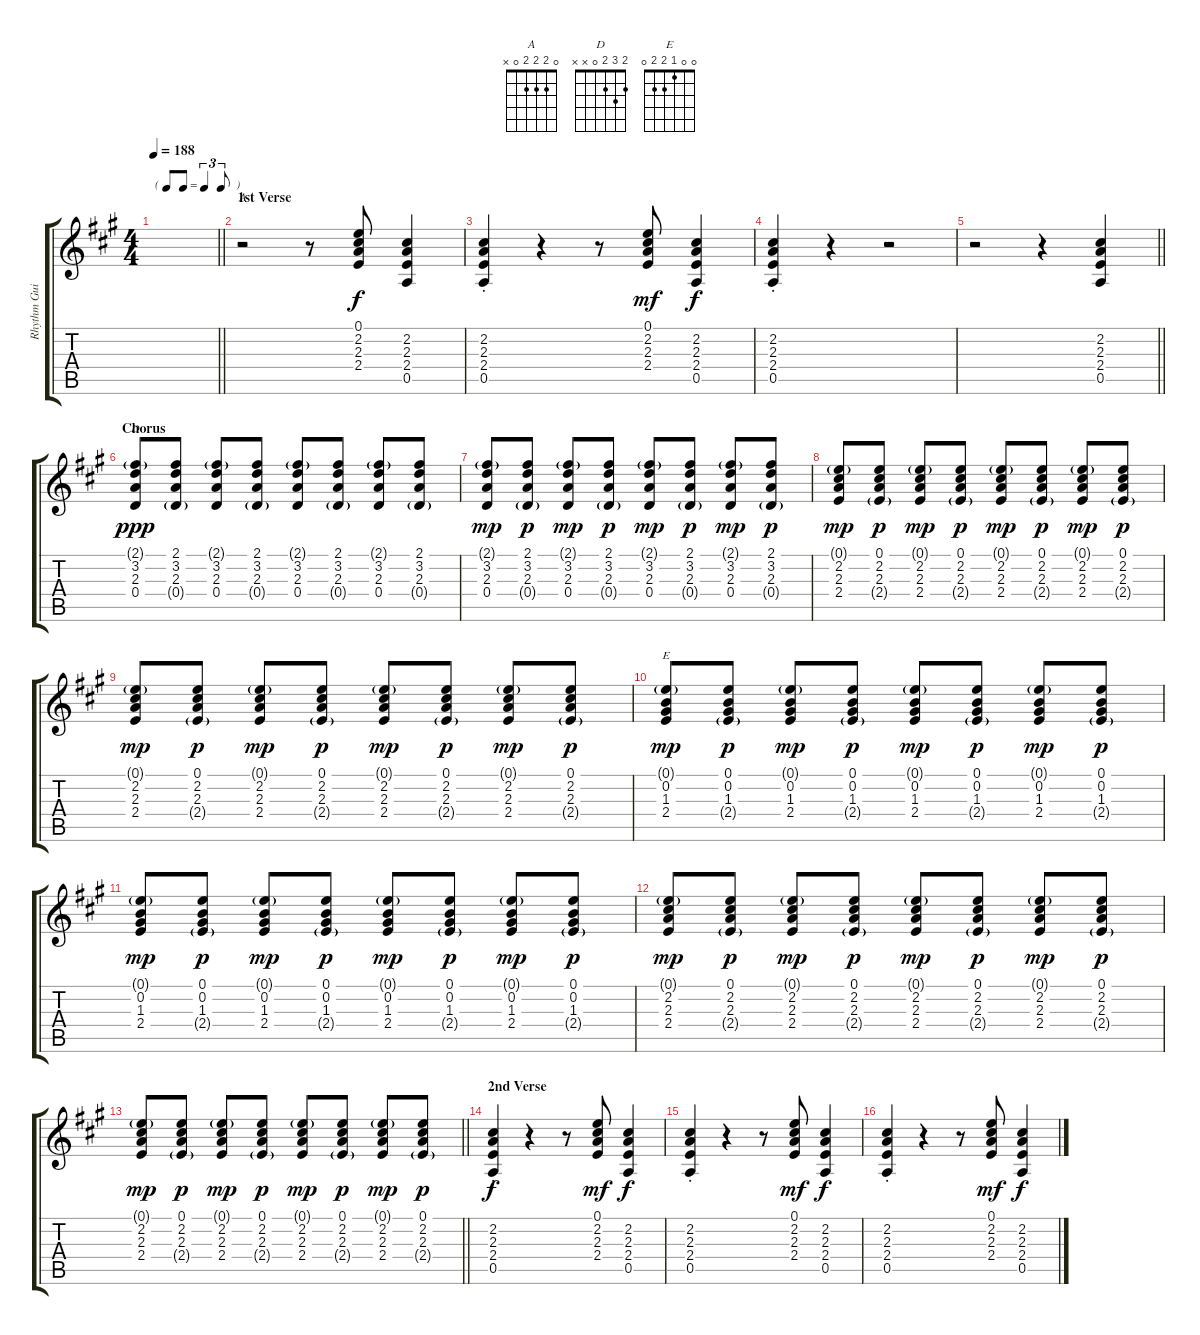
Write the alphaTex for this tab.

\track ("Rhythm Guitar" "Rhythm Gui") {instrument acousticguitarsteel}
\staff {score tabs}
\tuning (E4 B3 G3 D3 A2 E2) {hide}
\chord ("A" 0 2 2 2 0 x)
\chord ("D" 2 3 2 0 x x)
\chord ("E" 0 0 1 2 2 0)
\ts (4 4)
\tf triplet8th
\tempo 188
\clef g2
\barLineRight lightlight
\ks a
|
\section ("" "1st Verse")
r.2{ch "A"} r.8 (0.1 2.2 2.3 2.4).8 (2.2 2.3 2.4 0.5).4{dy f} |
(2.2{st} 2.3{st} 2.4{st} 0.5{st}).4 r.4 r.8 (0.1 2.2 2.3 2.4).8{dy mf} (2.2 2.3 2.4 0.5).4{dy f} |
(2.2{st} 2.3{st} 2.4{st} 0.5{st}).4 r.4 r.2 |
\barLineRight lightlight
r.2 r.4 (2.2 2.3 2.4 0.5).4 |
\section ("" "Chorus")
(2.1{g} 3.2 2.3 0.4).8{ch "D" dy ppp} (2.1 3.2 2.3 0.4{g}).8 (2.1{g} 3.2 2.3 0.4).8 (2.1 3.2 2.3 0.4{g}).8 (2.1{g} 3.2 2.3 0.4).8 (2.1 3.2 2.3 0.4{g}).8 (2.1{g} 3.2 2.3 0.4).8 (2.1 3.2 2.3 0.4{g}).8 |
(2.1{g} 3.2 2.3 0.4).8{dy mp} (2.1 3.2 2.3 0.4{g}).8{dy p} (2.1{g} 3.2 2.3 0.4).8{dy mp} (2.1 3.2 2.3 0.4{g}).8{dy p} (2.1{g} 3.2 2.3 0.4).8{dy mp} (2.1 3.2 2.3 0.4{g}).8{dy p} (2.1{g} 3.2 2.3 0.4).8{dy mp} (2.1 3.2 2.3 0.4{g}).8{dy p} |
(0.1{g} 2.2 2.3 2.4).8{dy mp} (0.1 2.2 2.3 2.4{g}).8{dy p} (0.1{g} 2.2 2.3 2.4).8{dy mp} (0.1 2.2 2.3 2.4{g}).8{dy p} (0.1{g} 2.2 2.3 2.4).8{dy mp} (0.1 2.2 2.3 2.4{g}).8{dy p} (0.1{g} 2.2 2.3 2.4).8{dy mp} (0.1 2.2 2.3 2.4{g}).8{dy p} |
(0.1{g} 2.2 2.3 2.4).8{dy mp} (0.1 2.2 2.3 2.4{g}).8{dy p} (0.1{g} 2.2 2.3 2.4).8{dy mp} (0.1 2.2 2.3 2.4{g}).8{dy p} (0.1{g} 2.2 2.3 2.4).8{dy mp} (0.1 2.2 2.3 2.4{g}).8{dy p} (0.1{g} 2.2 2.3 2.4).8{dy mp} (0.1 2.2 2.3 2.4{g}).8{dy p} |
(0.1{g} 0.2 1.3 2.4).8{ch "E" dy mp} (0.1 0.2 1.3 2.4{g}).8{dy p} (0.1{g} 0.2 1.3 2.4).8{dy mp} (0.1 0.2 1.3 2.4{g}).8{dy p} (0.1{g} 0.2 1.3 2.4).8{dy mp} (0.1 0.2 1.3 2.4{g}).8{dy p} (0.1{g} 0.2 1.3 2.4).8{dy mp} (0.1 0.2 1.3 2.4{g}).8{dy p} |
(0.1{g} 0.2 1.3 2.4).8{dy mp} (0.1 0.2 1.3 2.4{g}).8{dy p} (0.1{g} 0.2 1.3 2.4).8{dy mp} (0.1 0.2 1.3 2.4{g}).8{dy p} (0.1{g} 0.2 1.3 2.4).8{dy mp} (0.1 0.2 1.3 2.4{g}).8{dy p} (0.1{g} 0.2 1.3 2.4).8{dy mp} (0.1 0.2 1.3 2.4{g}).8{dy p} |
(0.1{g} 2.2 2.3 2.4).8{dy mp} (0.1 2.2 2.3 2.4{g}).8{dy p} (0.1{g} 2.2 2.3 2.4).8{dy mp} (0.1 2.2 2.3 2.4{g}).8{dy p} (0.1{g} 2.2 2.3 2.4).8{dy mp} (0.1 2.2 2.3 2.4{g}).8{dy p} (0.1{g} 2.2 2.3 2.4).8{dy mp} (0.1 2.2 2.3 2.4{g}).8{dy p} |
\barLineRight lightlight
(0.1{g} 2.2 2.3 2.4).8{dy mp} (0.1 2.2 2.3 2.4{g}).8{dy p} (0.1{g} 2.2 2.3 2.4).8{dy mp} (0.1 2.2 2.3 2.4{g}).8{dy p} (0.1{g} 2.2 2.3 2.4).8{dy mp} (0.1 2.2 2.3 2.4{g}).8{dy p} (0.1{g} 2.2 2.3 2.4).8{dy mp} (0.1 2.2 2.3 2.4{g}).8{dy p} |
\section ("" "2nd Verse")
(2.2{st} 2.3{st} 2.4{st} 0.5{st}).4{dy f} r.4 r.8 (0.1 2.2 2.3 2.4).8{dy mf} (2.2 2.3 2.4 0.5).4{dy f} |
(2.2{st} 2.3{st} 2.4{st} 0.5{st}).4 r.4 r.8 (0.1 2.2 2.3 2.4).8{dy mf} (2.2 2.3 2.4 0.5).4{dy f} |
(2.2{st} 2.3{st} 2.4{st} 0.5{st}).4 r.4 r.8 (0.1 2.2 2.3 2.4).8{dy mf} (2.2 2.3 2.4 0.5).4{dy f}
